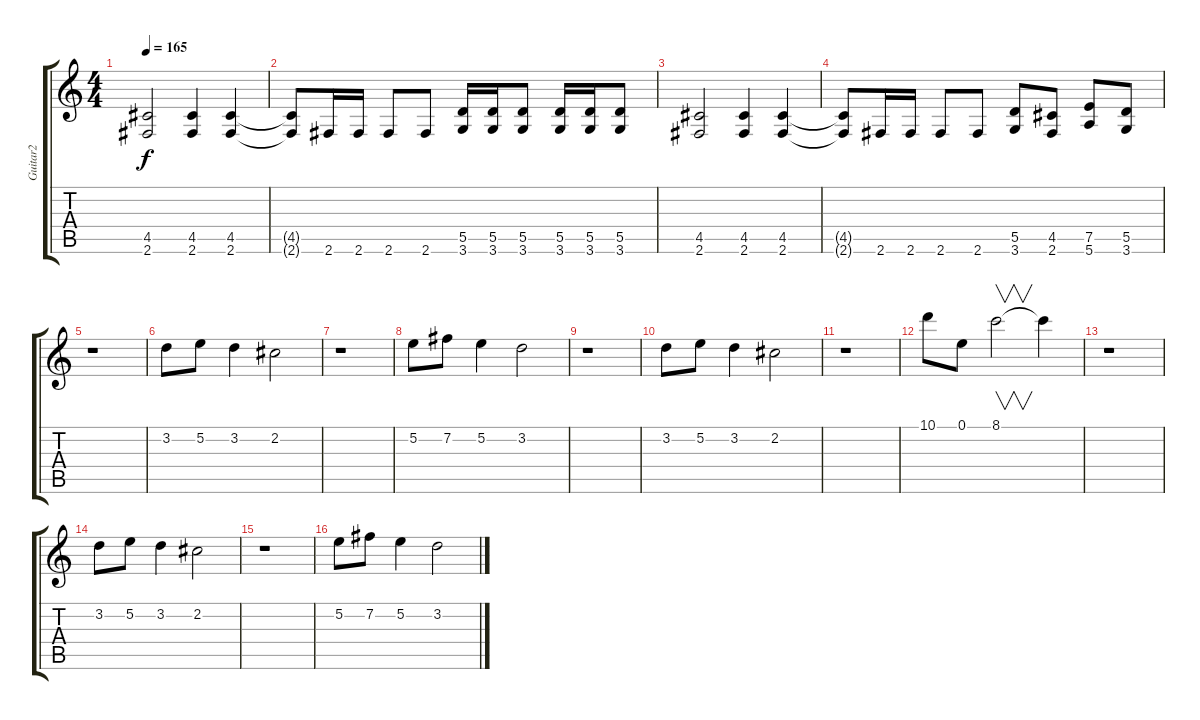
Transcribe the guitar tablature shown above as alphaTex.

\track ("Guitar2" "Guitar2") {instrument distortionguitar}
\staff {score tabs}
\tuning (E4 B3 G3 D3 A2 E2) {hide}
\ts (4 4)
\tempo 165
\clef g2
\ks c
(4.5 2.6).2{dy f} (4.5 2.6).4 (4.5 2.6).4 |
(4.5{t} 2.6{t}).8 2.6.16 2.6.16 2.6.8 2.6.8 (5.5 3.6).16 (5.5 3.6).16 (5.5 3.6).8 (5.5 3.6).16 (5.5 3.6).16 (5.5 3.6).8 |
(4.5 2.6).2 (4.5 2.6).4 (4.5 2.6).4 |
(4.5{t} 2.6{t}).8 2.6.16 2.6.16 2.6.8 2.6.8 (5.5 3.6).8 (4.5 2.6).8 (7.5 5.6).8 (5.5 3.6).8 |
r.1 |
3.2.8 5.2.8 3.2.4 2.2.2 |
r.1 |
5.2.8 7.2.8 5.2.4 3.2.2 |
r.1 |
3.2.8 5.2.8 3.2.4 2.2.2 |
r.1 |
10.1.8 0.1.8 8.1.2{v} 8.1{t}.4 |
r.1 |
3.2.8 5.2.8 3.2.4 2.2.2 |
r.1 |
5.2.8 7.2.8 5.2.4 3.2.2
